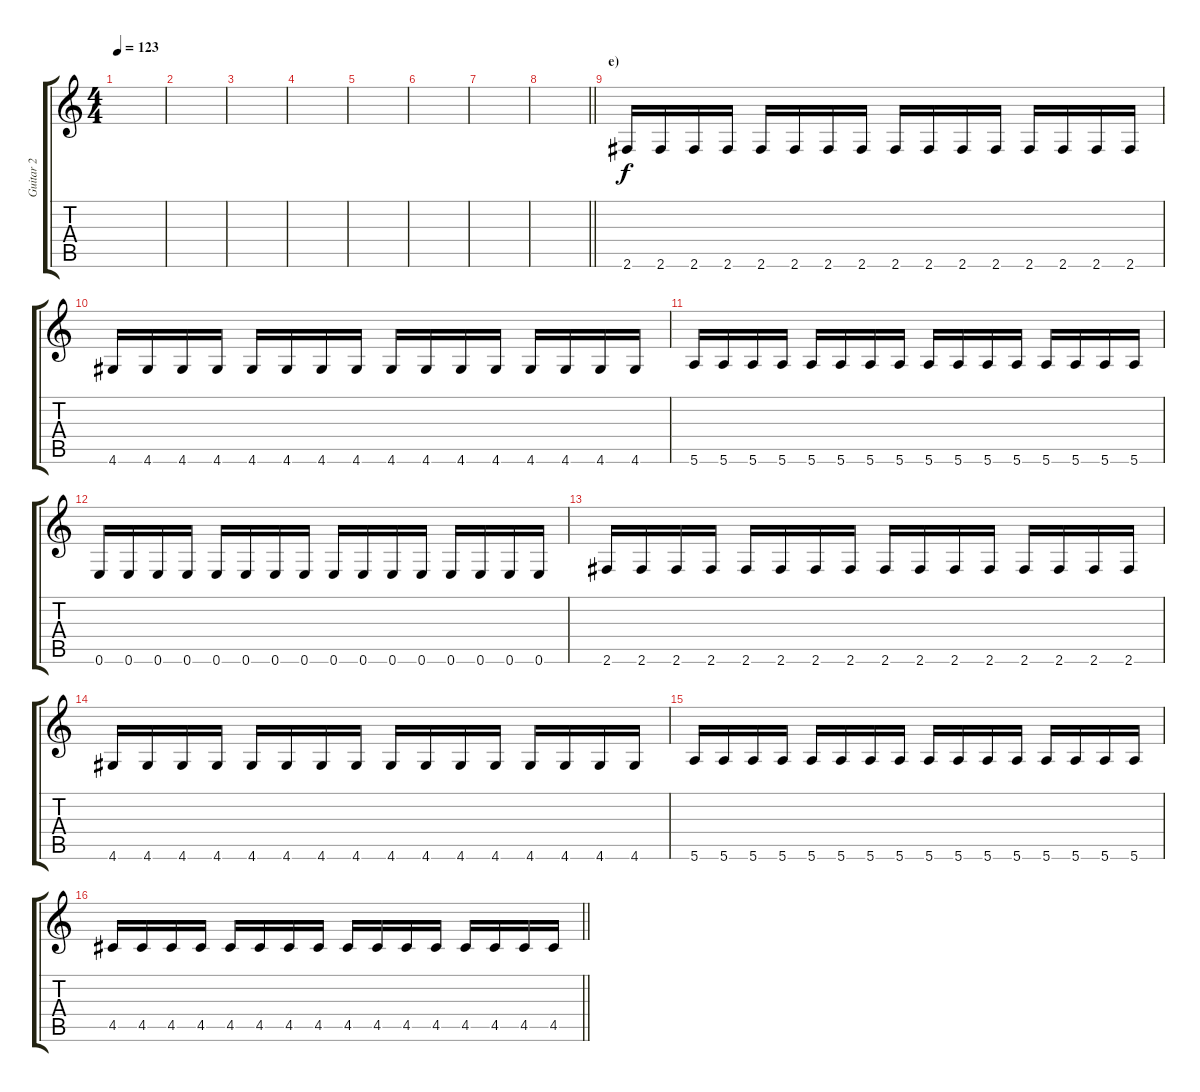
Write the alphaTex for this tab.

\track ("Guitar 2" "Guitar 2") {instrument distortionguitar}
\staff {score tabs}
\tuning (E4 B3 G3 D3 A2 E2) {hide}
\ts (4 4)
\tempo 123
\clef g2
\ks c
|
|
|
|
|
|
|
\barLineRight lightlight
|
\section ("" "e)")
2.6.16{dy f} 2.6.16 2.6.16 2.6.16 2.6.16 2.6.16 2.6.16 2.6.16 2.6.16 2.6.16 2.6.16 2.6.16 2.6.16 2.6.16 2.6.16 2.6.16 |
4.6.16 4.6.16 4.6.16 4.6.16 4.6.16 4.6.16 4.6.16 4.6.16 4.6.16 4.6.16 4.6.16 4.6.16 4.6.16 4.6.16 4.6.16 4.6.16 |
5.6.16 5.6.16 5.6.16 5.6.16 5.6.16 5.6.16 5.6.16 5.6.16 5.6.16 5.6.16 5.6.16 5.6.16 5.6.16 5.6.16 5.6.16 5.6.16 |
0.6.16 0.6.16 0.6.16 0.6.16 0.6.16 0.6.16 0.6.16 0.6.16 0.6.16 0.6.16 0.6.16 0.6.16 0.6.16 0.6.16 0.6.16 0.6.16 |
2.6.16 2.6.16 2.6.16 2.6.16 2.6.16 2.6.16 2.6.16 2.6.16 2.6.16 2.6.16 2.6.16 2.6.16 2.6.16 2.6.16 2.6.16 2.6.16 |
4.6.16 4.6.16 4.6.16 4.6.16 4.6.16 4.6.16 4.6.16 4.6.16 4.6.16 4.6.16 4.6.16 4.6.16 4.6.16 4.6.16 4.6.16 4.6.16 |
5.6.16 5.6.16 5.6.16 5.6.16 5.6.16 5.6.16 5.6.16 5.6.16 5.6.16 5.6.16 5.6.16 5.6.16 5.6.16 5.6.16 5.6.16 5.6.16 |
\barLineRight lightlight
4.5.16 4.5.16 4.5.16 4.5.16 4.5.16 4.5.16 4.5.16 4.5.16 4.5.16 4.5.16 4.5.16 4.5.16 4.5.16 4.5.16 4.5.16 4.5.16
